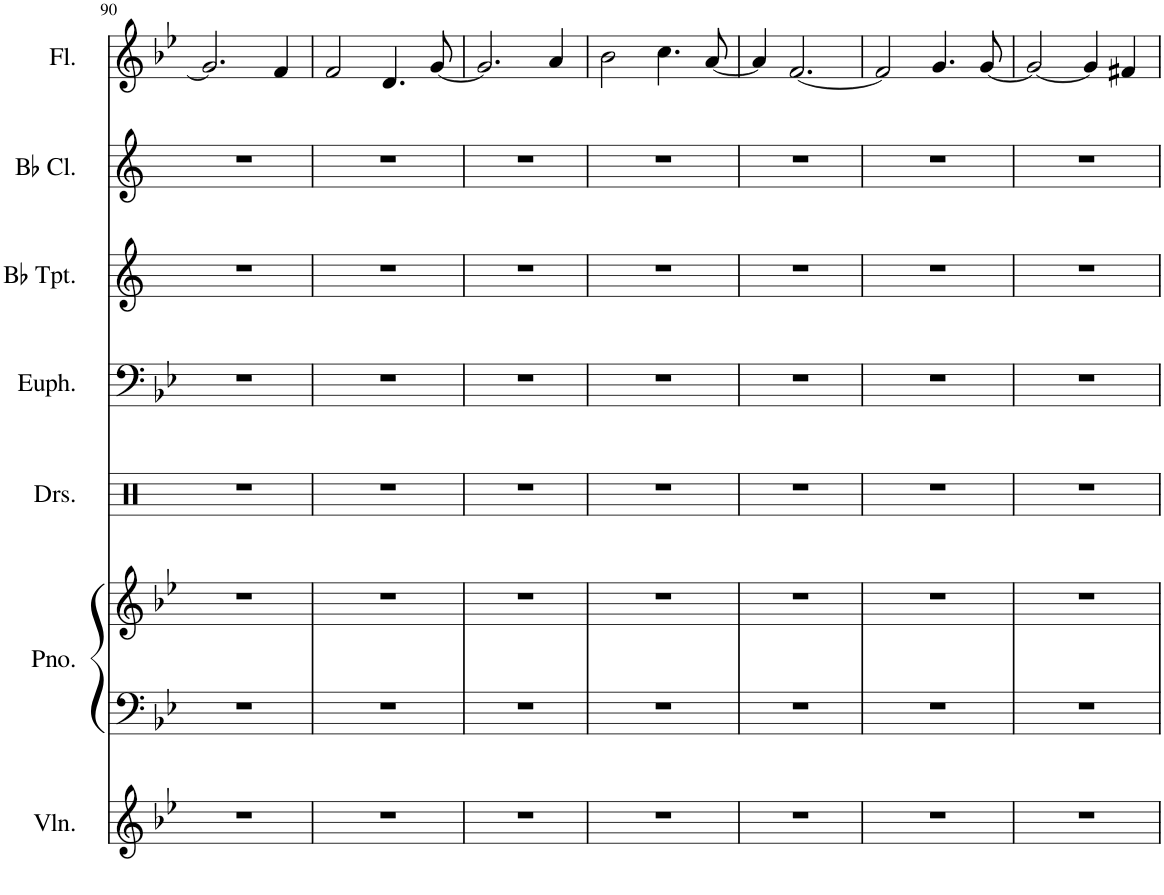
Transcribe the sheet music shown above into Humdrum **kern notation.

**kern	**kern	**kern	**kern	**kern	**kern	**kern	**kern
*part7	*part6	*part6	*part5	*part4	*part3	*part2	*part1
*staff8	*staff7	*staff6	*staff5	*staff4	*staff3	*staff2	*staff1
*I"Violin	*I"Piano	*	*I"Drumset	*I"Euphonium	*I"Bb Trumpet	*I"Bb Clarinet	*I"Flute
*I'Vln.	*I'Pno.	*	*I'Drs.	*I'Euph.	*I'Bb Tpt.	*I'Bb Cl.	*I'Fl.
!!LO:PB:g=z
*clefG2	*clefF4	*clefG2	*clefX	*clefF4	*clefG2	*clefG2	*clefG2
*	*	*	*	*	*ITrd1c2	*ITrd1c2	*
*k[b-e-]	*k[b-e-]	*k[b-e-]	*k[]	*k[b-e-]	*k[]	*k[]	*k[b-e-]
*M4/4	*M4/4	*M4/4	*M4/4	*M4/4	*M4/4	*M4/4	*M4/4
=90	=90	=90	=90	=90	=90	=90	=90
1r	1r	1r	1r	1r	1r	1r	2.g/]
.	.	.	.	.	.	.	4f/
=91	=91	=91	=91	=91	=91	=91	=91
1r	1r	1r	1r	1r	1r	1r	2f/
.	.	.	.	.	.	.	4.d/
.	.	.	.	.	.	.	[8g/
=92	=92	=92	=92	=92	=92	=92	=92
1r	1r	1r	1r	1r	1r	1r	2.g/]
.	.	.	.	.	.	.	4a/
=93	=93	=93	=93	=93	=93	=93	=93
1r	1r	1r	1r	1r	1r	1r	2b-\
.	.	.	.	.	.	.	4.cc\
.	.	.	.	.	.	.	[8a/
=94	=94	=94	=94	=94	=94	=94	=94
1r	1r	1r	1r	1r	1r	1r	4a/]
.	.	.	.	.	.	.	[2.f/
=95	=95	=95	=95	=95	=95	=95	=95
1r	1r	1r	1r	1r	1r	1r	2f/]
.	.	.	.	.	.	.	4.g/
.	.	.	.	.	.	.	[8g/
=96	=96	=96	=96	=96	=96	=96	=96
1r	1r	1r	1r	1r	1r	1r	2g/_
.	.	.	.	.	.	.	4g/]
.	.	.	.	.	.	.	4f#X/
=	=	=	=	=	=	=	=
*-	*-	*-	*-	*-	*-	*-	*-
